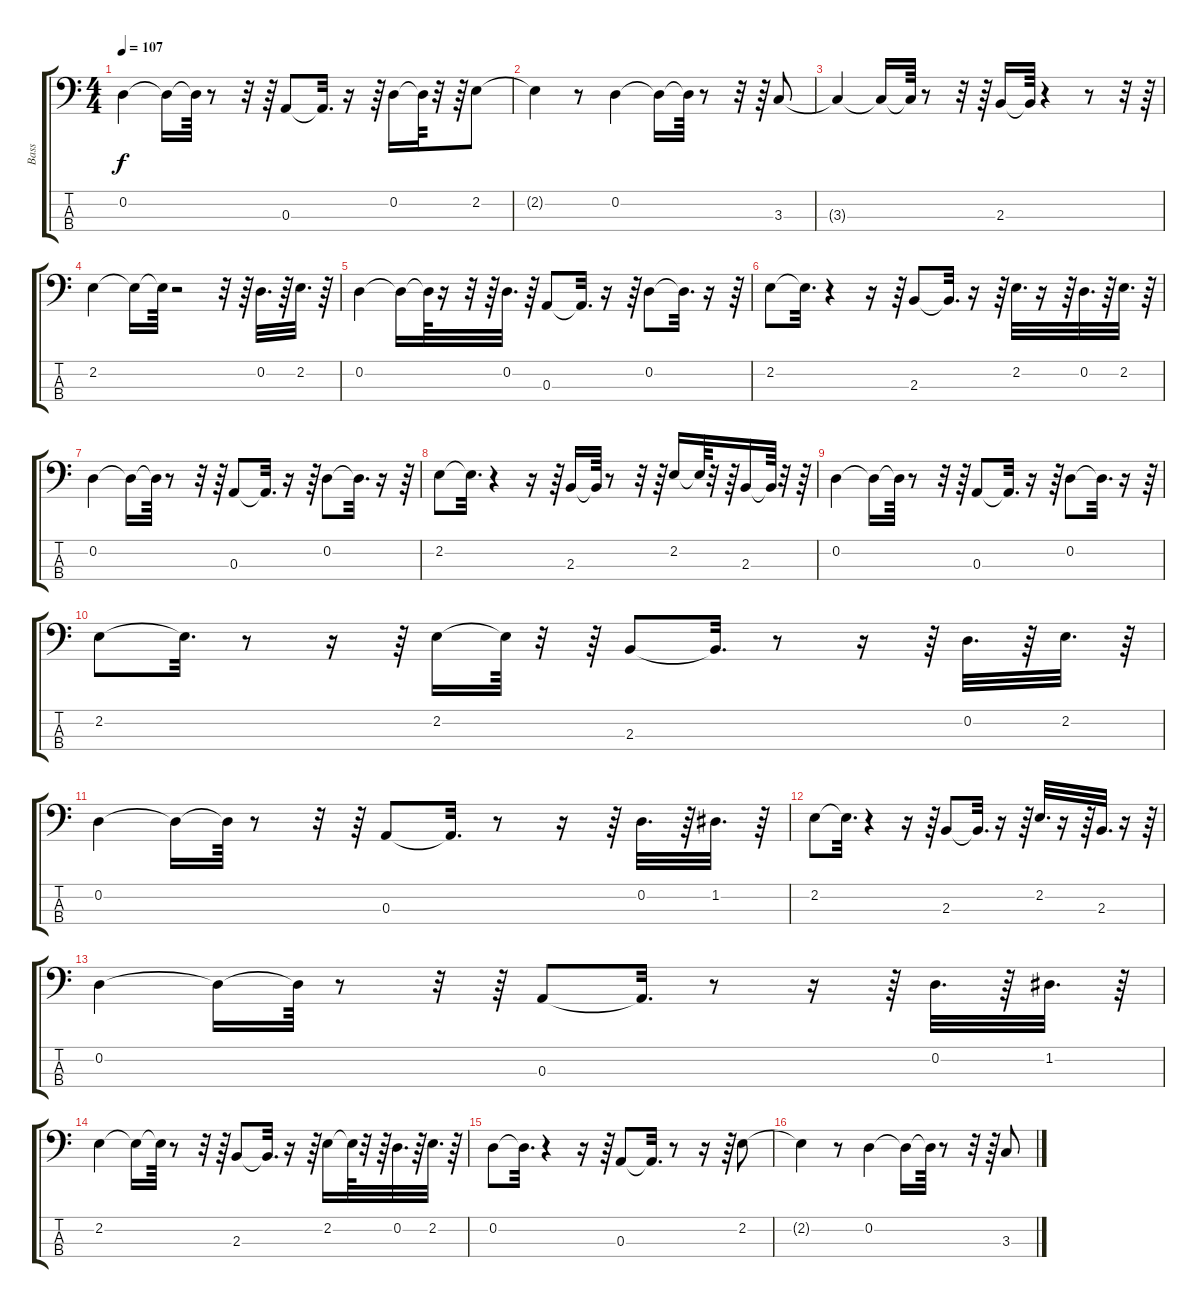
\track ("Bass" "Bass") {instrument electricbassfinger}
\staff {score tabs}
\tuning (G2 D2 A1 E1) {hide}
\ts (4 4)
\tempo 107
\clef f4
\ks c
0.2.4{dy f} 0.2{t}.16 0.2{t}.64 r.8 r.32 r.64 0.3.8 0.3{t}.32{d} r.16 r.64 0.2.16 0.2{t}.64 r.32 r.64 2.2.8 |
2.2{t}.4 r.8 0.2.4 0.2{t}.16 0.2{t}.64 r.8 r.32 r.64 3.3.8 |
3.3{t}.4 3.3{t}.16 3.3{t}.64 r.8 r.32 r.64 2.3.16 2.3{t}.64 r.4 r.8 r.32 r.64 |
2.2.4 2.2{t}.16 2.2{t}.64 r.2 r.32 r.64 0.2.32{d} r.64 2.2.32{d} r.64 |
0.2.4 0.2{t}.16 0.2{t}.64 r.16 r.32 r.64 0.2.32{d} r.64 0.3.8 0.3{t}.32{d} r.16 r.64 0.2.8 0.2{t}.32{d} r.16 r.64 |
2.2.8 2.2{t}.32{d} r.4 r.16 r.64 2.3.8 2.3{t}.32{d} r.16 r.64 2.2.32{d} r.16 r.64 0.2.32{d} r.64 2.2.32{d} r.64 |
0.2.4 0.2{t}.16 0.2{t}.64 r.8 r.32 r.64 0.3.8 0.3{t}.32{d} r.16 r.64 0.2.8 0.2{t}.32{d} r.16 r.64 |
2.2.8 2.2{t}.32{d} r.4 r.16 r.64 2.3.16 2.3{t}.64 r.8 r.32 r.64 2.2.16 2.2{t}.64 r.32 r.64 2.3.16 2.3{t}.64 r.32 r.64 |
0.2.4 0.2{t}.16 0.2{t}.64 r.8 r.32 r.64 0.3.8 0.3{t}.32{d} r.16 r.64 0.2.8 0.2{t}.32{d} r.16 r.64 |
2.2.8 2.2{t}.32{d} r.8 r.16 r.64 2.2.16 2.2{t}.64 r.32 r.64 2.3.8 2.3{t}.32{d} r.8 r.16 r.64 0.2.32{d} r.64 2.2.32{d} r.64 |
0.2.4 0.2{t}.16 0.2{t}.64 r.8 r.32 r.64 0.3.8 0.3{t}.32{d} r.8 r.16 r.64 0.2.32{d} r.64 1.2.32{d} r.64 |
2.2.8 2.2{t}.32{d} r.4 r.16 r.64 2.3.8 2.3{t}.32{d} r.16 r.64 2.2.32{d} r.16 r.64 2.3.32{d} r.16 r.64 |
0.2.4 0.2{t}.16 0.2{t}.64 r.8 r.32 r.64 0.3.8 0.3{t}.32{d} r.8 r.16 r.64 0.2.32{d} r.64 1.2.32{d} r.64 |
2.2.4 2.2{t}.16 2.2{t}.64 r.8 r.32 r.64 2.3.8 2.3{t}.32{d} r.16 r.64 2.2.16 2.2{t}.64 r.32 r.64 0.2.32{d} r.64 2.2.32{d} r.64 |
0.2.8 0.2{t}.32{d} r.4 r.16 r.64 0.3.8 0.3{t}.32{d} r.8 r.16 r.64 2.2.8 |
2.2{t}.4 r.8 0.2.4 0.2{t}.16 0.2{t}.64 r.8 r.32 r.64 3.3.8
